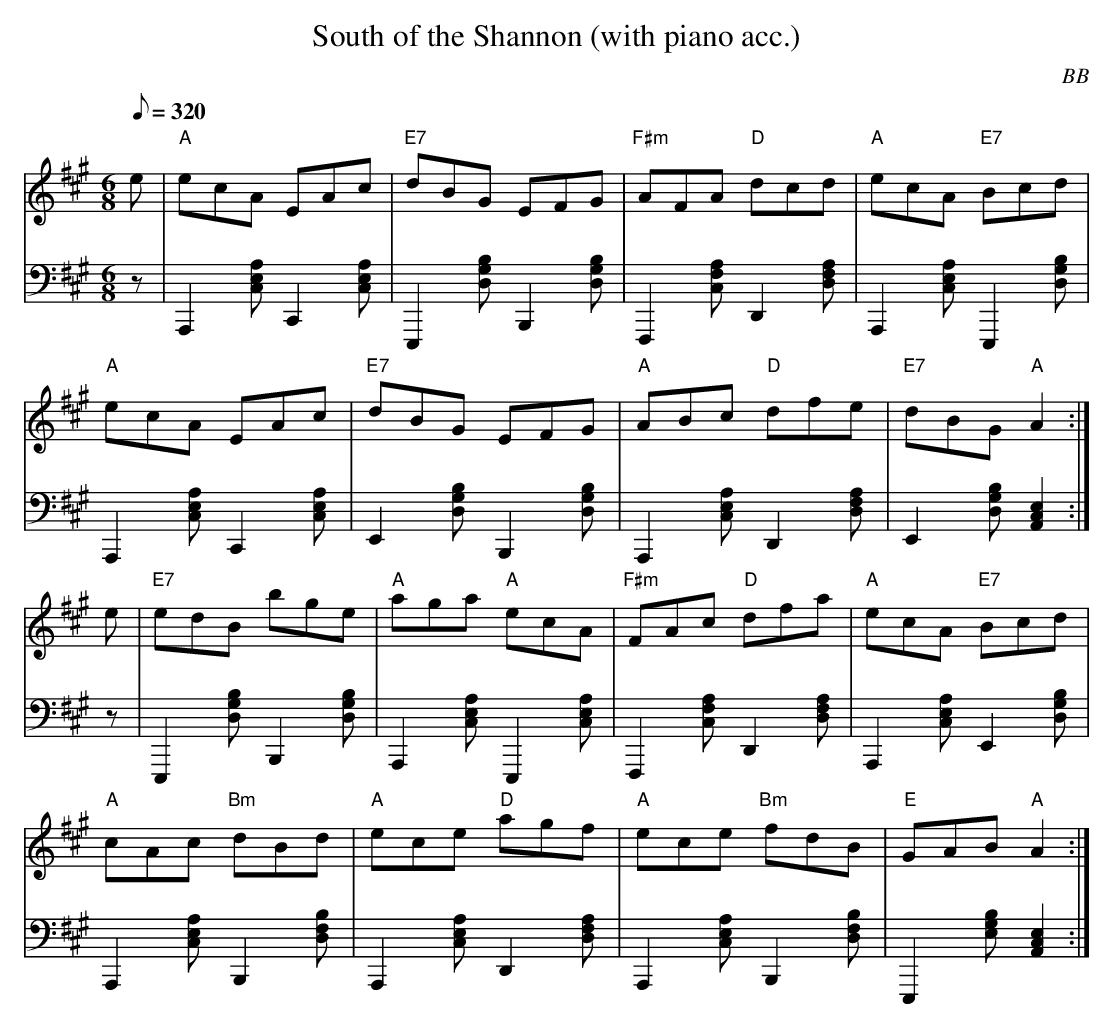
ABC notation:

X:1
T: South of the Shannon (with piano acc.)
C: BB
Q: 1/8=320
M: 6/8
L: 1/8
V: 1 program 1 105 volume=80 %banjo
V: 2 volume=70 clef=bass m=D program 1 00
K: A
[V:1] e|"A"ecA EAc | "E7"dBG EFG | "F#m"AFA "D"dcd | "A"ecA "E7"Bcd |
[V:2] z|A,,2[AEC]C,2[AEC]|E,,2[DGB]B,,2[DGB]|F,,2[FCA]D,2[AFD]|A,,2[AEC]E,,2[DGB]|
[V:1] "A"ecA EAc | "E7"dBG EFG | "A"ABc "D"dfe | "E7"dBG "A"A2 :|
[V:2] A,,2[AEC]C,2[AEC]|E,2[DGB]B,,2[DGB]|A,,2[AEC]D,2[AFD]|E,2[DGB][A,2E2C2]:|
[V:1] e|"E7"edB bge | "A"aga "A"ecA | "F#m"FAc "D"dfa | "A"ecA "E7"Bcd |
[V:2] z|E,,2[DGB]B,,2[DGB]|A,,2[AEC]E,,2[AEC]|F,,2[FCA]D,2[AFD]|A,,2[AEC]E,2[DGB]|
[V:1] "A"cAc "Bm"dBd | "A"ece "D"agf | "A"ece "Bm"fdB |"E"GAB "A"A2 :|
[V:2] A,,2[AEC]B,,2[BFD]|A,,2[AEC]D,2[AFD]|A,,2[AEC]B,,2[BFD]|E,,2[EBG][A,2E2C2]:|
